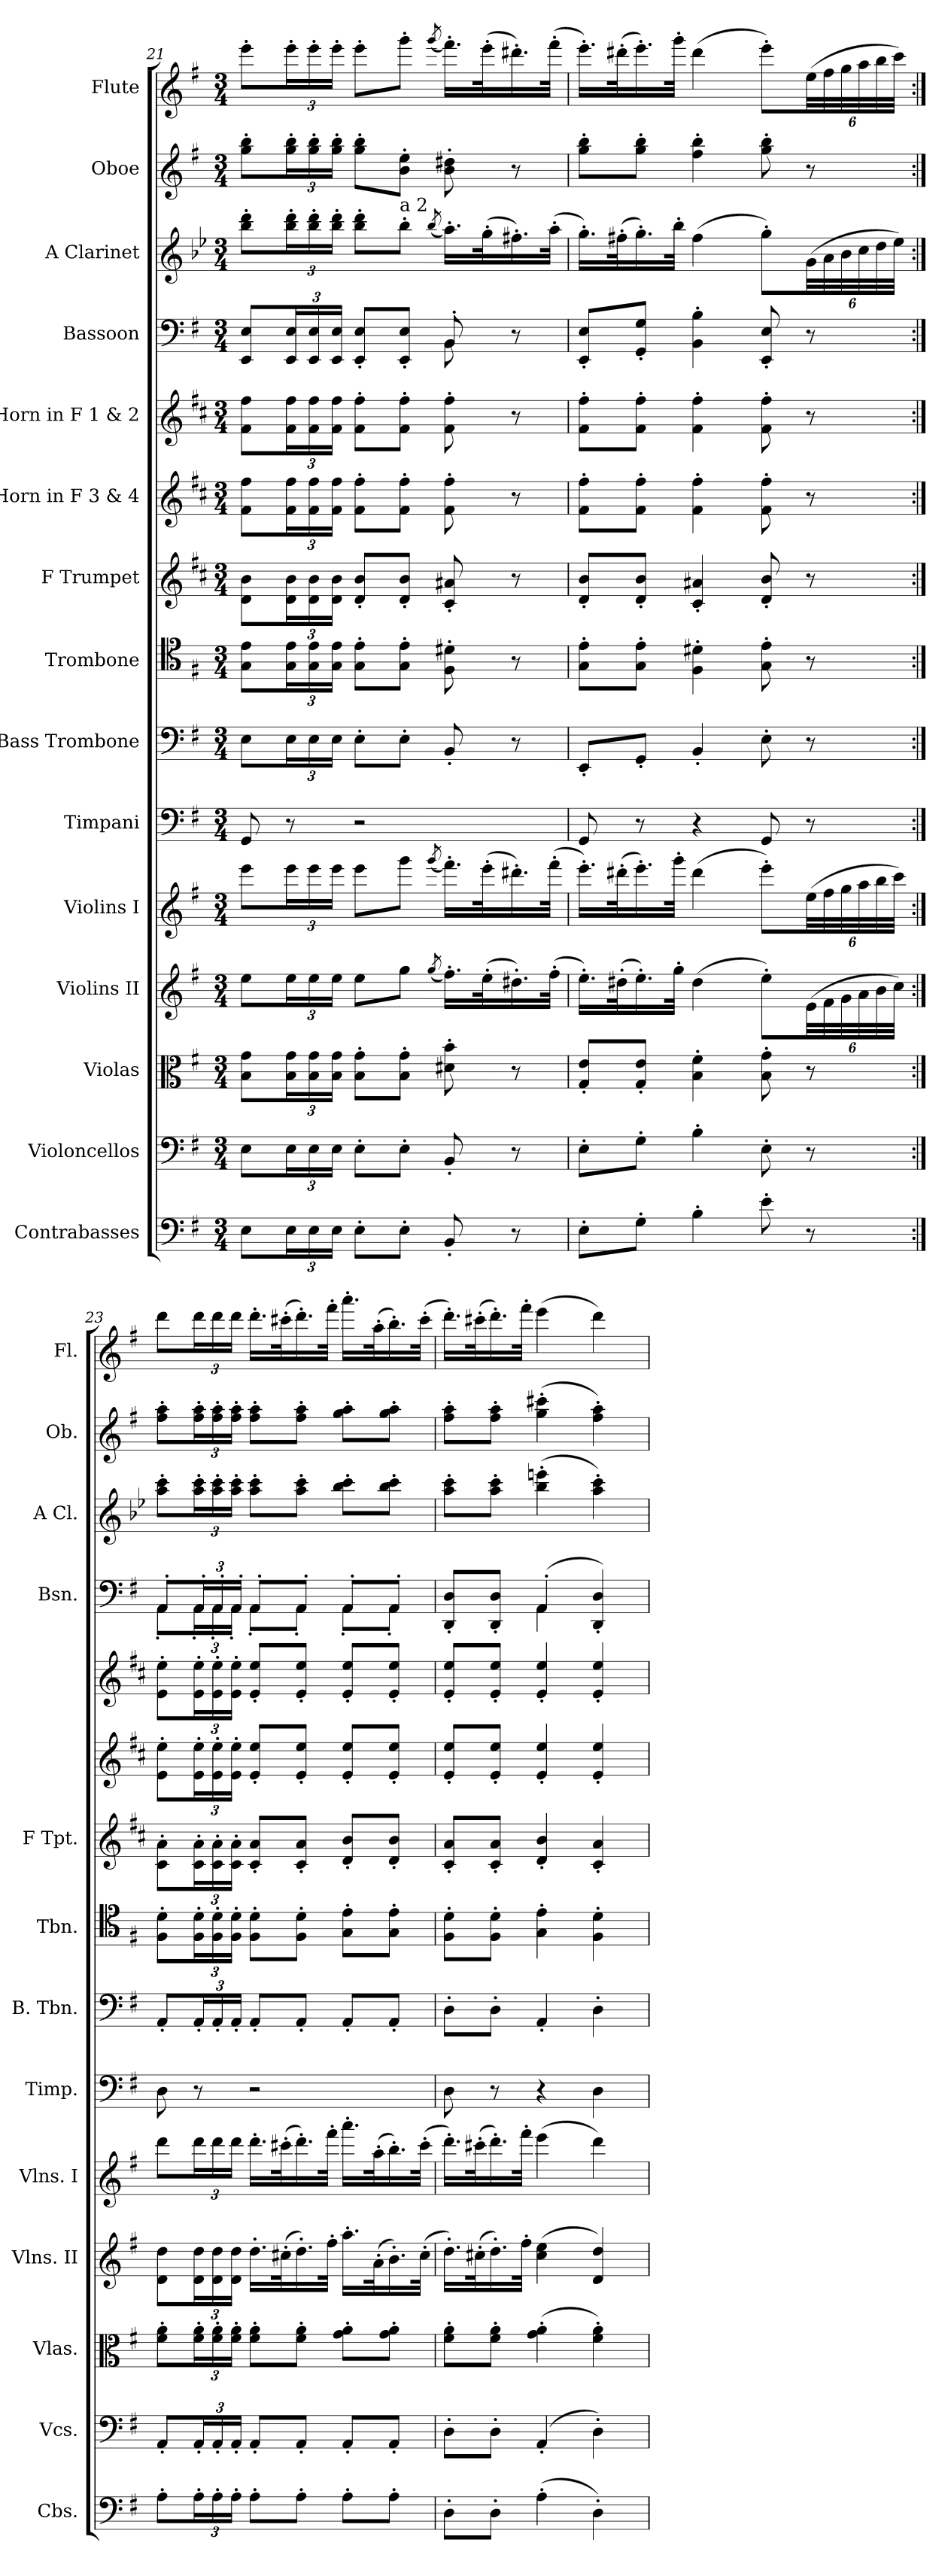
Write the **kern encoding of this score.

**kern	**kern	**kern	**kern	**kern	**kern	**kern	**kern	**kern	**kern	**kern	**kern	**kern	**kern	**kern
*part15	*part14	*part13	*part12	*part11	*part10	*part9	*part8	*part7	*part6	*part5	*part4	*part3	*part2	*part1
*staff15	*staff14	*staff13	*staff12	*staff11	*staff10	*staff9	*staff8	*staff7	*staff6	*staff5	*staff4	*staff3	*staff2	*staff1
*I"Contrabasses	*I"Violoncellos	*I"Violas	*I"Violins II	*I"Violins I	*I"Timpani	*I"Bass Trombone	*I"Trombone	*I"F Trumpet	*I"Horn in F 3 &amp; 4	*I"Horn in F 1 &amp; 2	*I"Bassoon	*I"A Clarinet	*I"Oboe	*I"Flute
*I'Cbs.	*I'Vcs.	*I'Vlas.	*I'Vlns. II	*I'Vlns. I	*I'Timp.	*I'B. Tbn.	*I'Tbn.	*I'F Tpt.	*	*	*I'Bsn.	*I'A Cl.	*I'Ob.	*I'Fl.
*clefF4	*clefF4	*clefC3	*clefG2	*clefG2	*clefF4	*clefF4	*clefC4	*clefG2	*clefG2	*clefG2	*clefF4	*clefG2	*clefG2	*clefG2
*ITrd7c12	*	*	*	*	*	*	*	*ITrd-3c-5	*ITrd4c7	*ITrd4c7	*	*ITrd2c3	*	*
*k[f#]	*k[f#]	*k[f#]	*k[f#]	*k[f#]	*k[f#]	*k[f#]	*k[f#]	*k[f#]	*k[f#]	*k[f#]	*k[f#]	*k[f#]	*k[f#]	*k[f#]
*M3/4	*M3/4	*M3/4	*M3/4	*M3/4	*M3/4	*M3/4	*M3/4	*M3/4	*M3/4	*M3/4	*M3/4	*M3/4	*M3/4	*M3/4
=21	=21	=21	=21	=21	=21	=21	=21	=21	=21	=21	=21	=21	=21	=21
*	*	*	*	*	*	*	*	*	*	*	*^	*	*	*
8EE\L	8E\L	8B\ 8g\L	8ee\L	8eee\L	8GG/	8E\L	8G\ 8e\L	8g\ 8ee\L	8B\ 8b\L	8B\ 8b\L	8EE/ 8E/L	2ryy	8gg\' 8bb\'L	8gg\' 8bb\'L	8eee'\L
*Xbrackettup	*Xbrackettup	*Xbrackettup	*Xbrackettup	*Xbrackettup	*	*Xbrackettup	*Xbrackettup	*Xbrackettup	*Xbrackettup	*Xbrackettup	*Xbrackettup	*	*Xbrackettup	*Xbrackettup	*Xbrackettup
24EE\L	24E\L	24B\ 24g\L	24ee\L	24eee\L	8r	24E\L	24G\ 24e\L	24g\ 24ee\L	24B\ 24b\L	24B\ 24b\L	24EE/ 24E/L	.	24gg\' 24bb\'L	24gg\' 24bb\'L	24eee'\L
24EE\	24E\	24B\ 24g\	24ee\	24eee\	.	24E\	24G\ 24e\	24g\ 24ee\	24B\ 24b\	24B\ 24b\	24EE/ 24E/	.	24gg\' 24bb\'	24gg\' 24bb\'	24eee'\
24EE\JJ	24E\JJ	24B\ 24g\JJ	24ee\JJ	24eee\JJ	.	24E\JJ	24G\ 24e\JJ	24g\ 24ee\JJ	24B\ 24b\JJ	24B\ 24b\JJ	24EE/ 24E/JJ	.	24gg\' 24bb\'JJ	24gg\' 24bb\'JJ	24eee'\JJ
8EE'\L	8E'\L	8B\' 8g\'L	8ee\L	8eee\L	2r	8E'\L	8G\' 8e\'L	8g/' 8ee/'L	8B\' 8b\'L	8B\' 8b\'L	8EE/' 8E/'L	.	8gg\' 8bb\'L	8gg\' 8bb\'L	8eee'\L
!	!	!	!	!	!	!	!	!	!	!	!	!	!LO:TX:a:t=a 2	!	!
8EE'\J	8E'\J	8B\' 8g\'J	8gg\J	8ggg\J	.	8E'\J	8G\' 8e\'J	8g/' 8ee/'J	8B\' 8b\'J	8B\' 8b\'J	8EE/' 8E/'J	.	8gg'\J	8b\' 8ee\'J	8ggg'\J
.	.	.	(<8qgg/	(<8qggg/	.	.	.	.	.	.	.	.	(<8qgg/	.	(<8qggg/
8BBB'/	8BB'/	8d#X\' 8b\'	16.ff#'\LL)	16.fff#'\LL)	.	8BB'/	8F#\' 8d#X\'	8f#/' 8dd#X/'	8B\' 8b\'	8B\' 8b\'	8BB'/	8BB\	16.ff#'\LL)	8b\' 8dd#X\'	16.fff#'\LL)
.	.	.	(>32ee'\K	(>32eee'\K	.	.	.	.	.	.	.	.	(>32ee'\K	.	(>32eee'\K
8r	8r	8r	16.dd#X'\)	16.ddd#X'\)	.	8r	8r	8r	8r	8r	8r	8ryy	16.dd#X'\)	8r	16.ddd#X'\)
.	.	.	(>32ff#'\JJk	(>32fff#'\JJk	.	.	.	.	.	.	.	.	(>32ff#'\JJk	.	(>32fff#'\JJk
*	*	*	*	*	*	*	*	*	*	*	*v	*v	*	*	*
!!LO:PB:g=z
=22	=22	=22	=22	=22	=22	=22	=22	=22	=22	=22	=22	=22	=22	=22
8EE'\L	8E'\L	8G/' 8e/'L	16.ee'\LL)	16.eee'\LL)	8GG/	8EE'/L	8G\' 8e\'L	8g/' 8ee/'L	8B\' 8b\'L	8B\' 8b\'L	8EE/' 8E/'L	16.ee'\LL)	8gg\' 8bb\'L	16.eee'\LL)
.	.	.	(>32dd#X'\K	(>32ddd#X'\K	.	.	.	.	.	.	.	(>32dd#X'\K	.	(>32ddd#X'\K
8GG'\J	8G'\J	8G/' 8e/'J	16.ee'\)	16.eee'\)	8r	8GG'/J	8G\' 8e\'J	8g/' 8ee/'J	8B\' 8b\'J	8B\' 8b\'J	8GG/' 8G/'J	16.ee'\)	8gg\' 8bb\'J	16.eee'\)
.	.	.	32gg'\JJk	32ggg'\JJk	.	.	.	.	.	.	.	32gg'\JJk	.	32ggg'\JJk
4BB'\	4B'\	4B\' 4f#\'	(>4dd#\	(>4ddd#\	4r	4BB'/	4F#\' 4d#X\'	4f#/' 4dd#X/'	4B\' 4b\'	4B\' 4b\'	4BB\' 4B\'	(>4dd#\	4ff#\' 4bb\'	(>4ddd#\
8E'\	8E'\	8B\' 8g\'	8ee'\L)	8eee'\L)	8GG/	8E'\	8G\' 8e\'	8g/' 8ee/'	8B\' 8b\'	8B\' 8b\'	8EE/' 8E/'	8ee'\L)	8gg\' 8bb\'	8eee'\L)
8r	8r	8r	(>48e\LL	(>48ee\LL	8r	8r	8r	8r	8r	8r	8r	(>48e\LL	8r	(>48ee\LL
.	.	.	48f#\	48ff#\	.	.	.	.	.	.	.	48f#\	.	48ff#\
.	.	.	48g\	48gg\	.	.	.	.	.	.	.	48g\	.	48gg\
.	.	.	48a\	48aa\	.	.	.	.	.	.	.	48a\	.	48aa\
.	.	.	48b\	48bb\	.	.	.	.	.	.	.	48b\	.	48bb\
.	.	.	48cc\JJJ)	48ccc\JJJ)	.	.	.	.	.	.	.	48cc\JJJ)	.	48ccc\JJJ)
=23:|!	=23:|!	=23:|!	=23:|!	=23:|!	=23:|!	=23:|!	=23:|!	=23:|!	=23:|!	=23:|!	=23:|!	=23:|!	=23:|!	=23:|!
*	*	*	*	*	*	*	*	*	*	*	*^	*	*	*
8AA'\L	8AA'/L	8f#\' 8a\'L	8d\ 8dd\L	8ddd\L	8D\	8AA'/L	8F#\' 8d\'L	8f#\' 8dd\'L	8A\' 8a\'L	8A\' 8a\'L	8AA'/L	8AA'\L	8ff#\' 8aa\'L	8ff#\' 8aa\'L	8ddd\L
24AA'\L	24AA'/L	24f#\' 24a\'L	24d\ 24dd\L	24ddd\L	8r	24AA'/L	24F#\' 24d\'L	24f#\' 24dd\'L	24A\' 24a\'L	24A\' 24a\'L	24AA'/L	24AA'\L	24ff#\' 24aa\'L	24ff#\' 24aa\'L	24ddd\L
24AA'\	24AA'/	24f#\' 24a\'	24d\ 24dd\	24ddd\	.	24AA'/	24F#\' 24d\'	24f#\' 24dd\'	24A\' 24a\'	24A\' 24a\'	24AA'/	24AA'\	24ff#\' 24aa\'	24ff#\' 24aa\'	24ddd\
24AA'\JJ	24AA'/JJ	24f#\' 24a\'JJ	24d\ 24dd\JJ	24ddd\JJ	.	24AA'/JJ	24F#\' 24d\'JJ	24f#\' 24dd\'JJ	24A\' 24a\'JJ	24A\' 24a\'JJ	24AA'/JJ	24AA'\JJ	24ff#\' 24aa\'JJ	24ff#\' 24aa\'JJ	24ddd\JJ
8AA'\L	8AA'/L	8f#\' 8a\'L	16.dd'\LL	16.ddd'\LL	2r	8AA'/L	8F#\' 8d\'L	8f#/' 8dd/'L	8A/' 8a/'L	8A/' 8a/'L	8AA'/L	8AA'\L	8ff#\' 8aa\'L	8ff#\' 8aa\'L	16.ddd'\LL
.	.	.	(>32cc#X'\K	(>32ccc#X'\K	.	.	.	.	.	.	.	.	.	.	(>32ccc#X'\K
8AA'\J	8AA'/J	8f#\' 8a\'J	16.dd'\)	16.ddd'\)	.	8AA'/J	8F#\' 8d\'J	8f#/' 8dd/'J	8A/' 8a/'J	8A/' 8a/'J	8AA'/J	8AA'\J	8ff#\' 8aa\'J	8ff#\' 8aa\'J	16.ddd'\)
.	.	.	32ff#'\JJk	32fff#'\JJk	.	.	.	.	.	.	.	.	.	.	32fff#'\JJk
8AA'\L	8AA'/L	8g\' 8a\'L	16.aa'\LL	16.aaa'\LL	.	8AA'/L	8G\' 8e\'L	8g/' 8ee/'L	8A/' 8a/'L	8A/' 8a/'L	8AA'/L	8AA'\L	8gg\' 8aa\'L	8gg\' 8aa\'L	16.aaa'\LL
.	.	.	(>32a'\K	(>32aa'\K	.	.	.	.	.	.	.	.	.	.	(>32aa'\K
8AA'\J	8AA'/J	8g\' 8a\'J	16.b'\)	16.bb'\)	.	8AA'/J	8G\' 8e\'J	8g/' 8ee/'J	8A/' 8a/'J	8A/' 8a/'J	8AA'/J	8AA'\J	8gg\' 8aa\'J	8gg\' 8aa\'J	16.bb'\)
.	.	.	(>32cc#'\JJk	(>32ccc#'\JJk	.	.	.	.	.	.	.	.	.	.	(>32ccc#'\JJk
=24	=24	=24	=24	=24	=24	=24	=24	=24	=24	=24	=24	=24	=24	=24	=24
8DD'\L	8D'\L	8f#\' 8a\'L	16.dd'\LL)	16.ddd'\LL)	8D\	8D'\L	8F#\' 8d\'L	8f#/' 8dd/'L	8A/' 8a/'L	8A/' 8a/'L	8DD/' 8D/'L	4ryy	8ff#\' 8aa\'L	8ff#\' 8aa\'L	16.ddd'\LL)
.	.	.	(>32cc#X'\K	(>32ccc#X'\K	.	.	.	.	.	.	.	.	.	.	(>32ccc#X'\K
8DD'\J	8D'\J	8f#\' 8a\'J	16.dd'\)	16.ddd'\)	8r	8D'\J	8F#\' 8d\'J	8f#/' 8dd/'J	8A/' 8a/'J	8A/' 8a/'J	8DD/' 8D/'J	.	8ff#\' 8aa\'J	8ff#\' 8aa\'J	16.ddd'\)
.	.	.	32ff#'\JJk	32fff#'\JJk	.	.	.	.	.	.	.	.	.	.	32fff#'\JJk
(>4AA'\	(>4AA'/	(>4g\' 4a\'	(>4cc#\ 4ee\	(>4eee\	4r	4AA'/	4G\' 4e\'	4g/' 4ee/'	4A/' 4a/'	4A/' 4a/'	(>4AA'/	4AA\	(>4gg\' 4ccc#X\'	(>4gg\' 4ccc#X\'	(>4eee\
4DD'\)	4D'\)	4f#\' 4a\')	4d/ 4dd/)	4ddd\)	4D\	4D'\	4F#\' 4d\'	4f#/' 4dd/'	4A/' 4a/'	4A/' 4a/'	4DD/' 4D/')	4ryy	4ff#\' 4aa\')	4ff#\' 4aa\')	4ddd\)
*	*	*	*	*	*	*	*	*	*	*	*v	*v	*	*	*
=	=	=	=	=	=	=	=	=	=	=	=	=	=	=
*-	*-	*-	*-	*-	*-	*-	*-	*-	*-	*-	*-	*-	*-	*-
